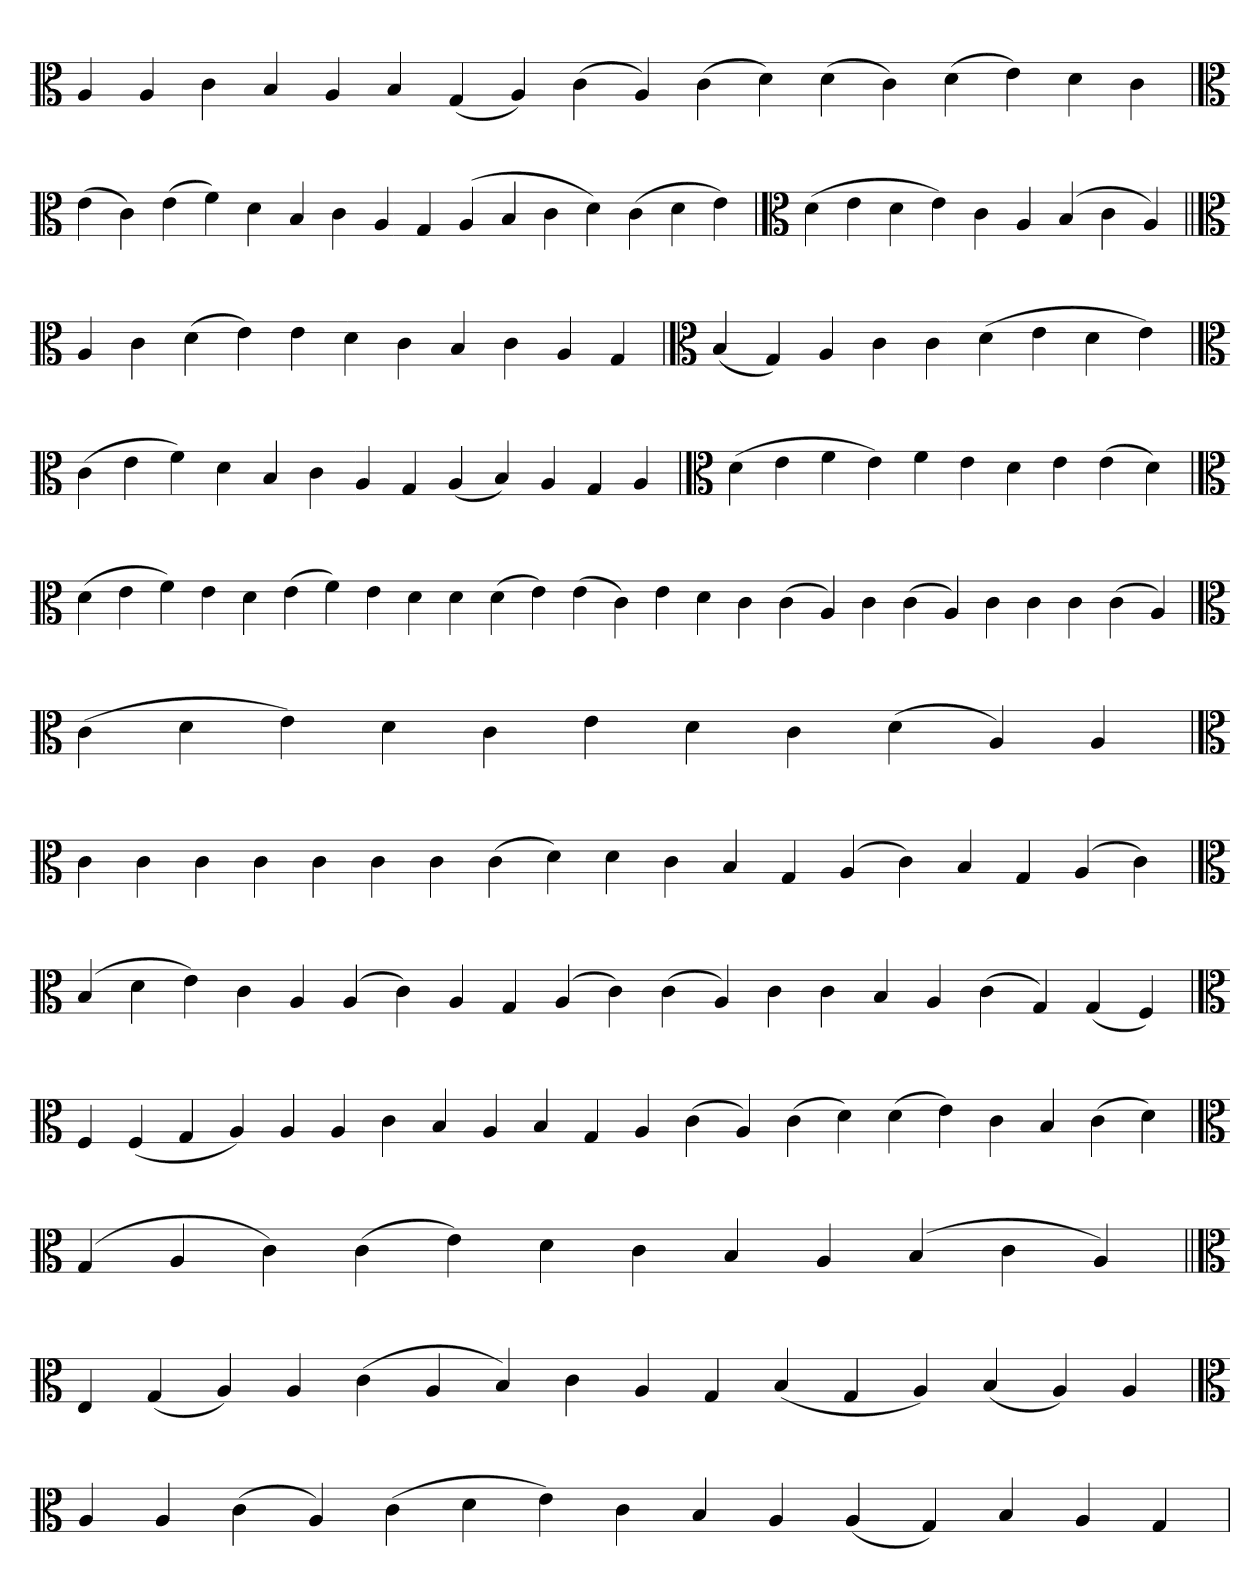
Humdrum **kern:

**kern
*part1
*staff1
*clefC3
=
4A
4A
4c
4B
4A
4B
(4G
4A)
(4c
4A)
(4c
4d)
(4d
4c)
(4d
4e)
4d
4c
=`
*clefC3
(4e
4c)
(4e
4f)
4d
4B
4c
4A
4G
(4A
4B
4c
4d)
(4c
4d
4e)
=`
*clefC3
(4d
4e
4d
4e)
4c
4A
(4B
4c
4A)
=||
*clefC3
4A
4c
(4d
4e)
4e
4d
4c
4B
4c
4A
4G
=`
*clefC3
(4B
4G)
4A
4c
4c
(4d
4e
4d
4e)
=`
*clefC3
(4c
4e
4f)
4d
4B
4c
4A
4G
(4A
4B)
4A
4G
4A
=`
*clefC3
(4d
4e
4f
4e)
4f
4e
4d
4e
(4e
4d)
=
*clefC3
(4d
4e
4f)
4e
4d
(4e
4f)
4e
4d
4d
(4d
4e)
(4e
4c)
4e
4d
4c
(4c
4A)
4c
(4c
4A)
4c
4c
4c
(4c
4A)
=`
*clefC3
(4c
4d
4e)
4d
4c
4e
4d
4c
(4d
4A)
4A
=
*clefC3
4c
4c
4c
4c
4c
4c
4c
(4c
4d)
4d
4c
4B
4G
(4A
4c)
4B
4G
(4A
4c)
=`
*clefC3
(4B
4d
4e)
4c
4A
(4A
4c)
4A
4G
(4A
4c)
(4c
4A)
4c
4c
4B
4A
(4c
4G)
(4G
4F)
=
*clefC3
4F
(4F
4G
4A)
4A
4A
4c
4B
4A
4B
4G
4A
(4c
4A)
(4c
4d)
(4d
4e)
4c
4B
(4c
4d)
=`
*clefC3
(4G
4A
4c)
(4c
4e)
4d
4c
4B
4A
(4B
4c
4A)
=||
*clefC3
4E
(4G
4A)
4A
(4c
4A
4B)
4c
4A
4G
(4B
4G
4A)
(4B
4A)
4A
='
*clefC3
4A
4A
(4c
4A)
(4c
4d
4e)
4c
4B
4A
(4A
4G)
4B
4A
4G
=
*-
